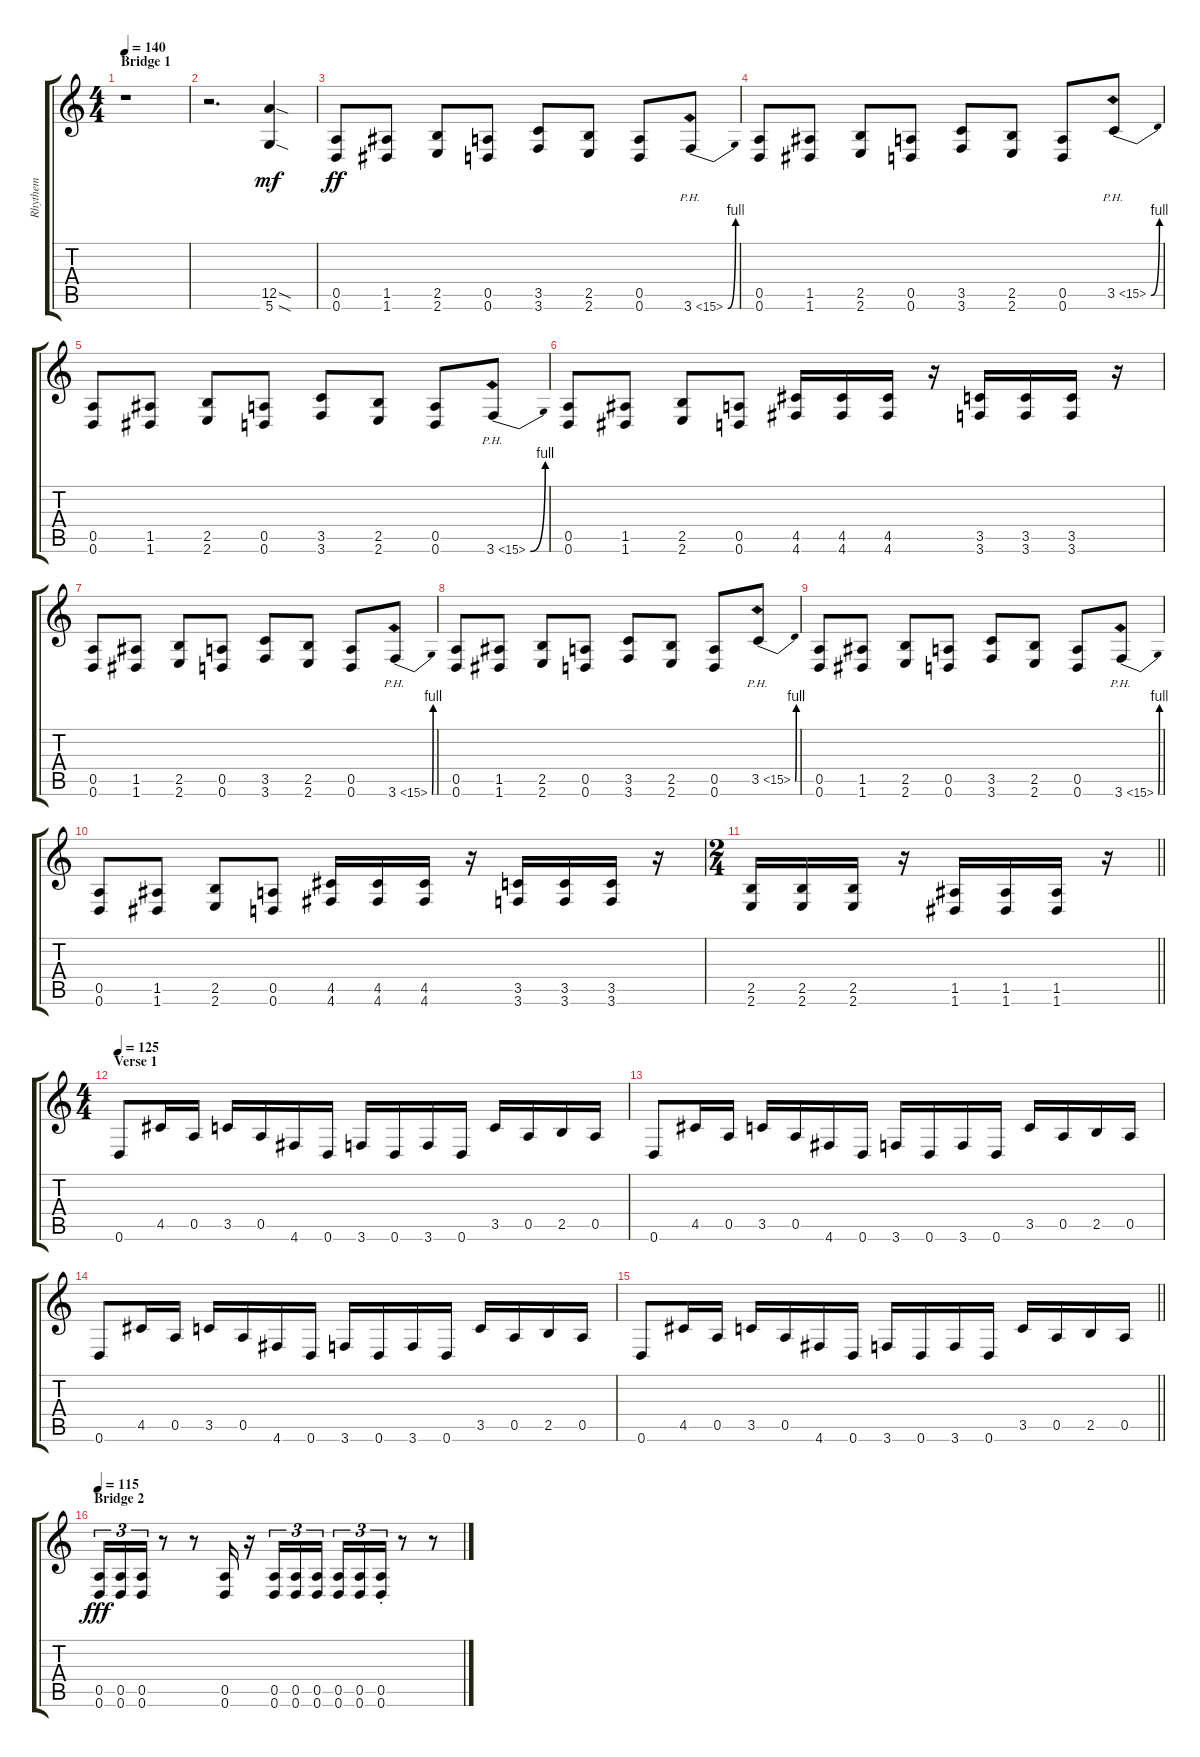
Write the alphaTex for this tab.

\track ("Rhythem" "Rhythem") {instrument distortionguitar}
\staff {score tabs}
\tuning (E4 B3 G3 D3 A2 D2) {hide}
\ts (4 4)
\section ("" "Bridge 1")
\tempo 140
\clef g2
\ks c
r.1{dy mf} |
r.2{d} (12.5{sod} 5.6{sod}).4 |
(0.5 0.6).8{dy ff} (1.5 1.6).8 (2.5 2.6).8 (0.5 0.6).8 (3.5 3.6).8 (2.5 2.6).8 (0.5 0.6).8 3.6{be (bend 0 0 60 4) ph 12}.8 |
(0.5 0.6).8 (1.5 1.6).8 (2.5 2.6).8 (0.5 0.6).8 (3.5 3.6).8 (2.5 2.6).8 (0.5 0.6).8 3.5{be (bend 0 0 60 4) ph 12}.8 |
(0.5 0.6).8 (1.5 1.6).8 (2.5 2.6).8 (0.5 0.6).8 (3.5 3.6).8 (2.5 2.6).8 (0.5 0.6).8 3.6{be (bend 0 0 60 4) ph 12}.8 |
(0.5 0.6).8 (1.5 1.6).8 (2.5 2.6).8 (0.5 0.6).8 (4.5 4.6).16 (4.5 4.6).16 (4.5 4.6).16 r.16 (3.5 3.6).16 (3.5 3.6).16 (3.5 3.6).16 r.16 |
(0.5 0.6).8 (1.5 1.6).8 (2.5 2.6).8 (0.5 0.6).8 (3.5 3.6).8 (2.5 2.6).8 (0.5 0.6).8 3.6{be (bend 0 0 60 4) ph 12}.8 |
(0.5 0.6).8 (1.5 1.6).8 (2.5 2.6).8 (0.5 0.6).8 (3.5 3.6).8 (2.5 2.6).8 (0.5 0.6).8 3.5{be (bend 0 0 60 4) ph 12}.8 |
(0.5 0.6).8 (1.5 1.6).8 (2.5 2.6).8 (0.5 0.6).8 (3.5 3.6).8 (2.5 2.6).8 (0.5 0.6).8 3.6{be (bend 0 0 60 4) ph 12}.8 |
(0.5 0.6).8 (1.5 1.6).8 (2.5 2.6).8 (0.5 0.6).8 (4.5 4.6).16 (4.5 4.6).16 (4.5 4.6).16 r.16 (3.5 3.6).16 (3.5 3.6).16 (3.5 3.6).16 r.16 |
\ts (2 4)
\barLineRight lightlight
(2.5 2.6).16 (2.5 2.6).16 (2.5 2.6).16 r.16 (1.5 1.6).16 (1.5 1.6).16 (1.5 1.6).16 r.16 |
\ts (4 4)
\section ("" "Verse 1")
\tempo 125
0.6.8 4.5.16 0.5.16 3.5.16 0.5.16 4.6.16 0.6.16 3.6.16 0.6.16 3.6.16 0.6.16 3.5.16 0.5.16 2.5.16 0.5.16 |
0.6.8 4.5.16 0.5.16 3.5.16 0.5.16 4.6.16 0.6.16 3.6.16 0.6.16 3.6.16 0.6.16 3.5.16 0.5.16 2.5.16 0.5.16 |
0.6.8 4.5.16 0.5.16 3.5.16 0.5.16 4.6.16 0.6.16 3.6.16 0.6.16 3.6.16 0.6.16 3.5.16 0.5.16 2.5.16 0.5.16 |
\barLineRight lightlight
0.6.8 4.5.16 0.5.16 3.5.16 0.5.16 4.6.16 0.6.16 3.6.16 0.6.16 3.6.16 0.6.16 3.5.16 0.5.16 2.5.16 0.5.16 |
\section ("" "Bridge 2")
\tempo 115
(0.5 0.6).16{tu (3 2) dy fff} (0.5 0.6).16{tu (3 2)} (0.5 0.6).16{tu (3 2)} r.8 r.8 (0.5 0.6).16 r.16 (0.5 0.6).16{tu (3 2)} (0.5 0.6).16{tu (3 2)} (0.5 0.6).16{tu (3 2) beam splitsecondary} (0.5 0.6).16{tu (3 2)} (0.5 0.6).16{tu (3 2)} (0.5{st} 0.6).16{tu (3 2)} r.8 r.8
